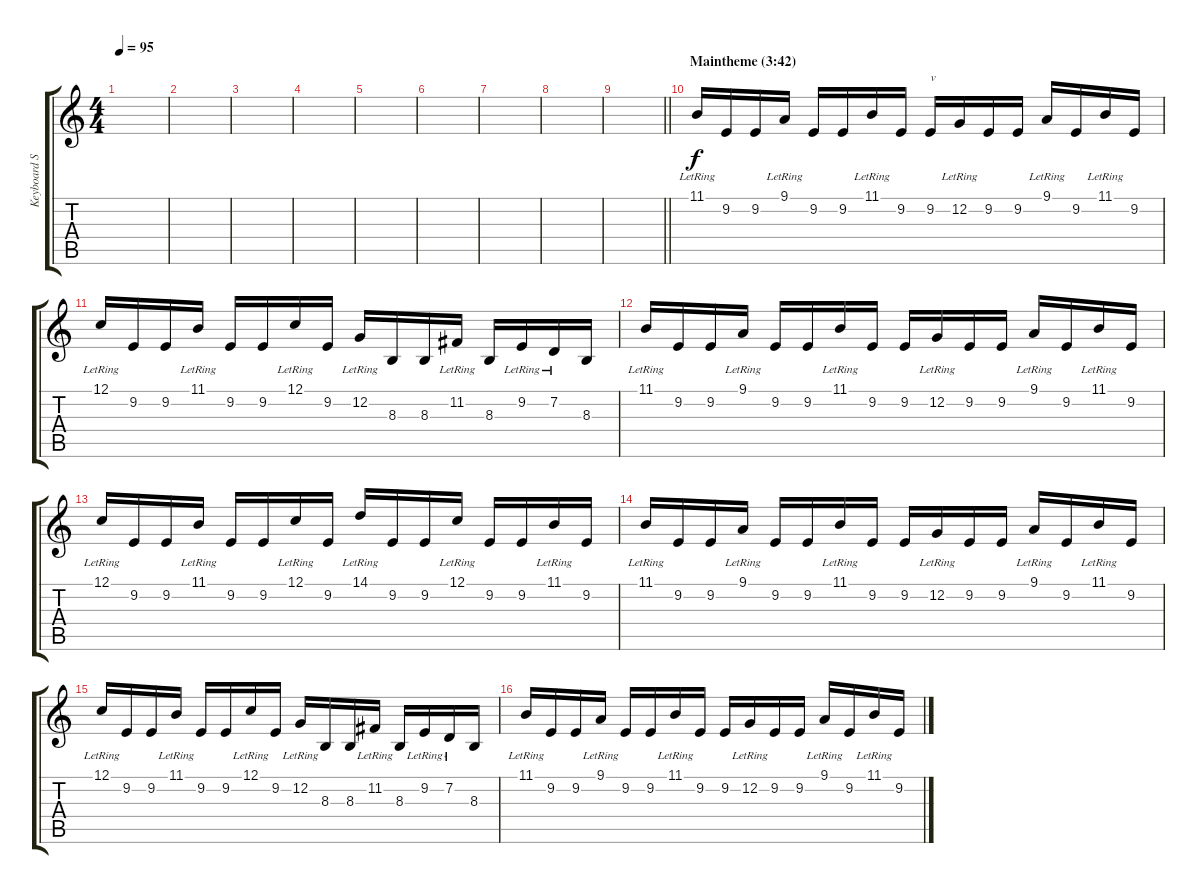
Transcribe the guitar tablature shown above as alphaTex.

\track ("Keyboard Solo 2" "Keyboard S") {instrument stringensemble1}
\staff {score tabs}
\tuning (C4 G3 Eb3 Bb2 F2 C2) {hide}
\ts (4 4)
\tempo 95
\clef g2
\ks c
|
|
|
|
|
|
|
|
\barLineRight lightlight
|
\section ("" "Maintheme (3:42)")
11.1{lr}.16{volume 9 instrument stringensemble1} 9.2.16 9.2.16 9.1{lr}.16 9.2.16 9.2.16 11.1{lr}.16 9.2.16 9.2.16{txt "v"} 12.2{lr}.16 9.2.16 9.2.16 9.1{lr}.16 9.2.16 11.1{lr}.16 9.2.16 |
12.1{lr}.16 9.2.16 9.2.16 11.1{lr}.16 9.2.16 9.2.16 12.1{lr}.16 9.2.16 12.2{lr}.16 8.3.16 8.3.16 11.2{lr}.16 8.3.16 9.2{lr}.16 7.2{lr}.16 8.3.16 |
11.1{lr}.16 9.2.16 9.2.16 9.1{lr}.16 9.2.16 9.2.16 11.1{lr}.16 9.2.16 9.2.16 12.2{lr}.16 9.2.16 9.2.16 9.1{lr}.16 9.2.16 11.1{lr}.16 9.2.16 |
12.1{lr}.16 9.2.16 9.2.16 11.1{lr}.16 9.2.16 9.2.16 12.1{lr}.16 9.2.16 14.1{lr}.16 9.2.16 9.2.16 12.1{lr}.16 9.2.16 9.2.16 11.1{lr}.16 9.2.16 |
11.1{lr}.16 9.2.16 9.2.16 9.1{lr}.16 9.2.16 9.2.16 11.1{lr}.16 9.2.16 9.2.16 12.2{lr}.16 9.2.16 9.2.16 9.1{lr}.16 9.2.16 11.1{lr}.16 9.2.16 |
12.1{lr}.16 9.2.16 9.2.16 11.1{lr}.16 9.2.16 9.2.16 12.1{lr}.16 9.2.16 12.2{lr}.16 8.3.16 8.3.16 11.2{lr}.16 8.3.16 9.2{lr}.16 7.2{lr}.16 8.3.16 |
11.1{lr}.16 9.2.16 9.2.16 9.1{lr}.16 9.2.16 9.2.16 11.1{lr}.16 9.2.16 9.2.16 12.2{lr}.16 9.2.16 9.2.16 9.1{lr}.16 9.2.16 11.1{lr}.16 9.2.16
